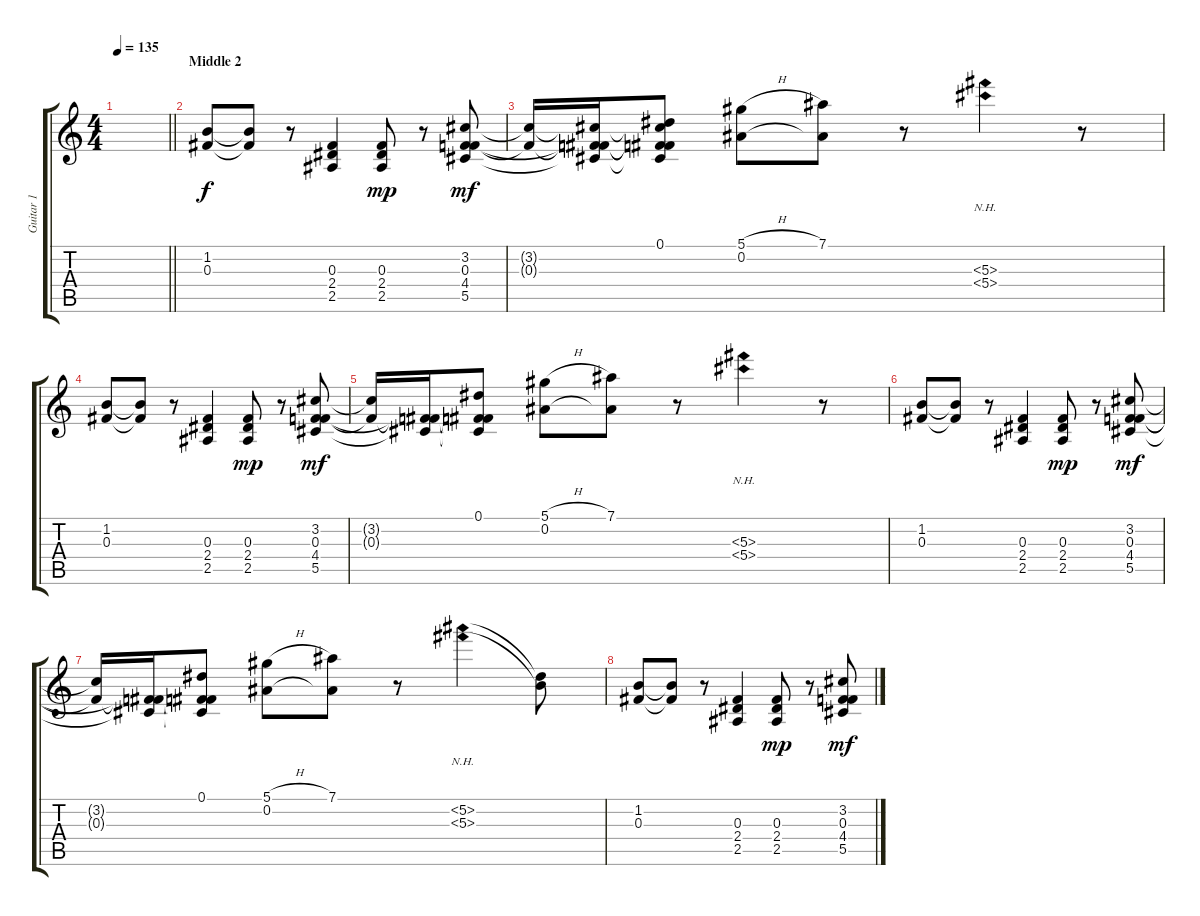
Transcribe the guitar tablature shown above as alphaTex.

\track ("Guitar 1" "Guitar 1") {instrument acousticguitarsteel}
\staff {score tabs}
\tuning (Eb4 Bb3 Gb3 Db3 Ab2 Eb2) {hide}
\ts (4 4)
\tempo 135
\clef g2
\barLineRight lightlight
\ks c
|
\section ("" "Middle 2")
(1.2 0.3).8 (1.2{t} 0.3{t}).8 r.8 (0.3 2.4 2.5).4 (0.3 2.4 2.5).8{dy mp} r.8 (3.2 0.3 4.4 5.5).8{dy mf} |
(3.2{t} 0.3{t}).16 (3.2{t} 0.3{t} 4.4{t} 5.5{t}).16 (0.1 3.2{t} 0.3{t} 4.4{t} 5.5{t}).8 (5.1{h} 0.2).8 (7.1 0.2{t}).8 r.8 (5.3{nh} 5.4{nh}).4 r.8 |
(1.2 0.3).8 (1.2{t} 0.3{t}).8 r.8 (0.3 2.4 2.5).4 (0.3 2.4 2.5).8{dy mp} r.8 (3.2 0.3 4.4 5.5).8{dy mf} |
(3.2{t} 0.3{t}).16 (0.3{t} 4.4{t} 5.5{t}).16 (0.1 0.3{t} 4.4{t} 5.5{t}).8 (5.1{h} 0.2).8 (7.1 0.2{t}).8 r.8 (5.3{nh} 5.4{nh}).4 r.8 |
(1.2 0.3).8 (1.2{t} 0.3{t}).8 r.8 (0.3 2.4 2.5).4 (0.3 2.4 2.5).8{dy mp} r.8 (3.2 0.3 4.4 5.5).8{dy mf} |
(3.2{t} 0.3{t}).16 (0.3{t} 4.4{t} 5.5{t}).16 (0.1 0.3{t} 4.4{t} 5.5{t}).8 (5.1{h} 0.2).8 (7.1 0.2{t}).8 r.8 (5.2{nh} 5.3{nh}).4 (5.2{t} 5.3{t}).8 |
(1.2 0.3).8 (1.2{t} 0.3{t}).8 r.8 (0.3 2.4 2.5).4 (0.3 2.4 2.5).8{dy mp} r.8 (3.2 0.3 4.4 5.5).8{dy mf}
